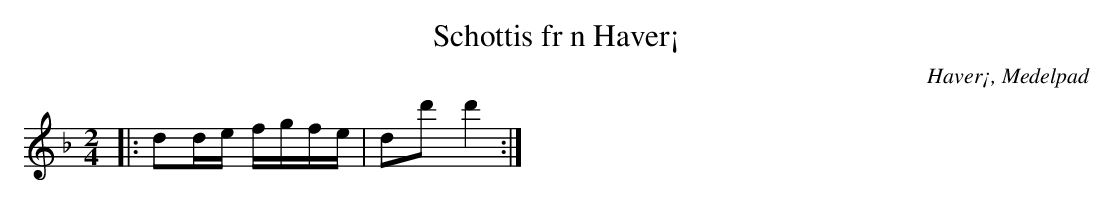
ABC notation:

X:1
T:Schottis fr n Haver¡
O:Haver¡, Medelpad
M:2/4
L:1/16
K:Dm
|: d2de fgfe | d2d'2 d'4:|
